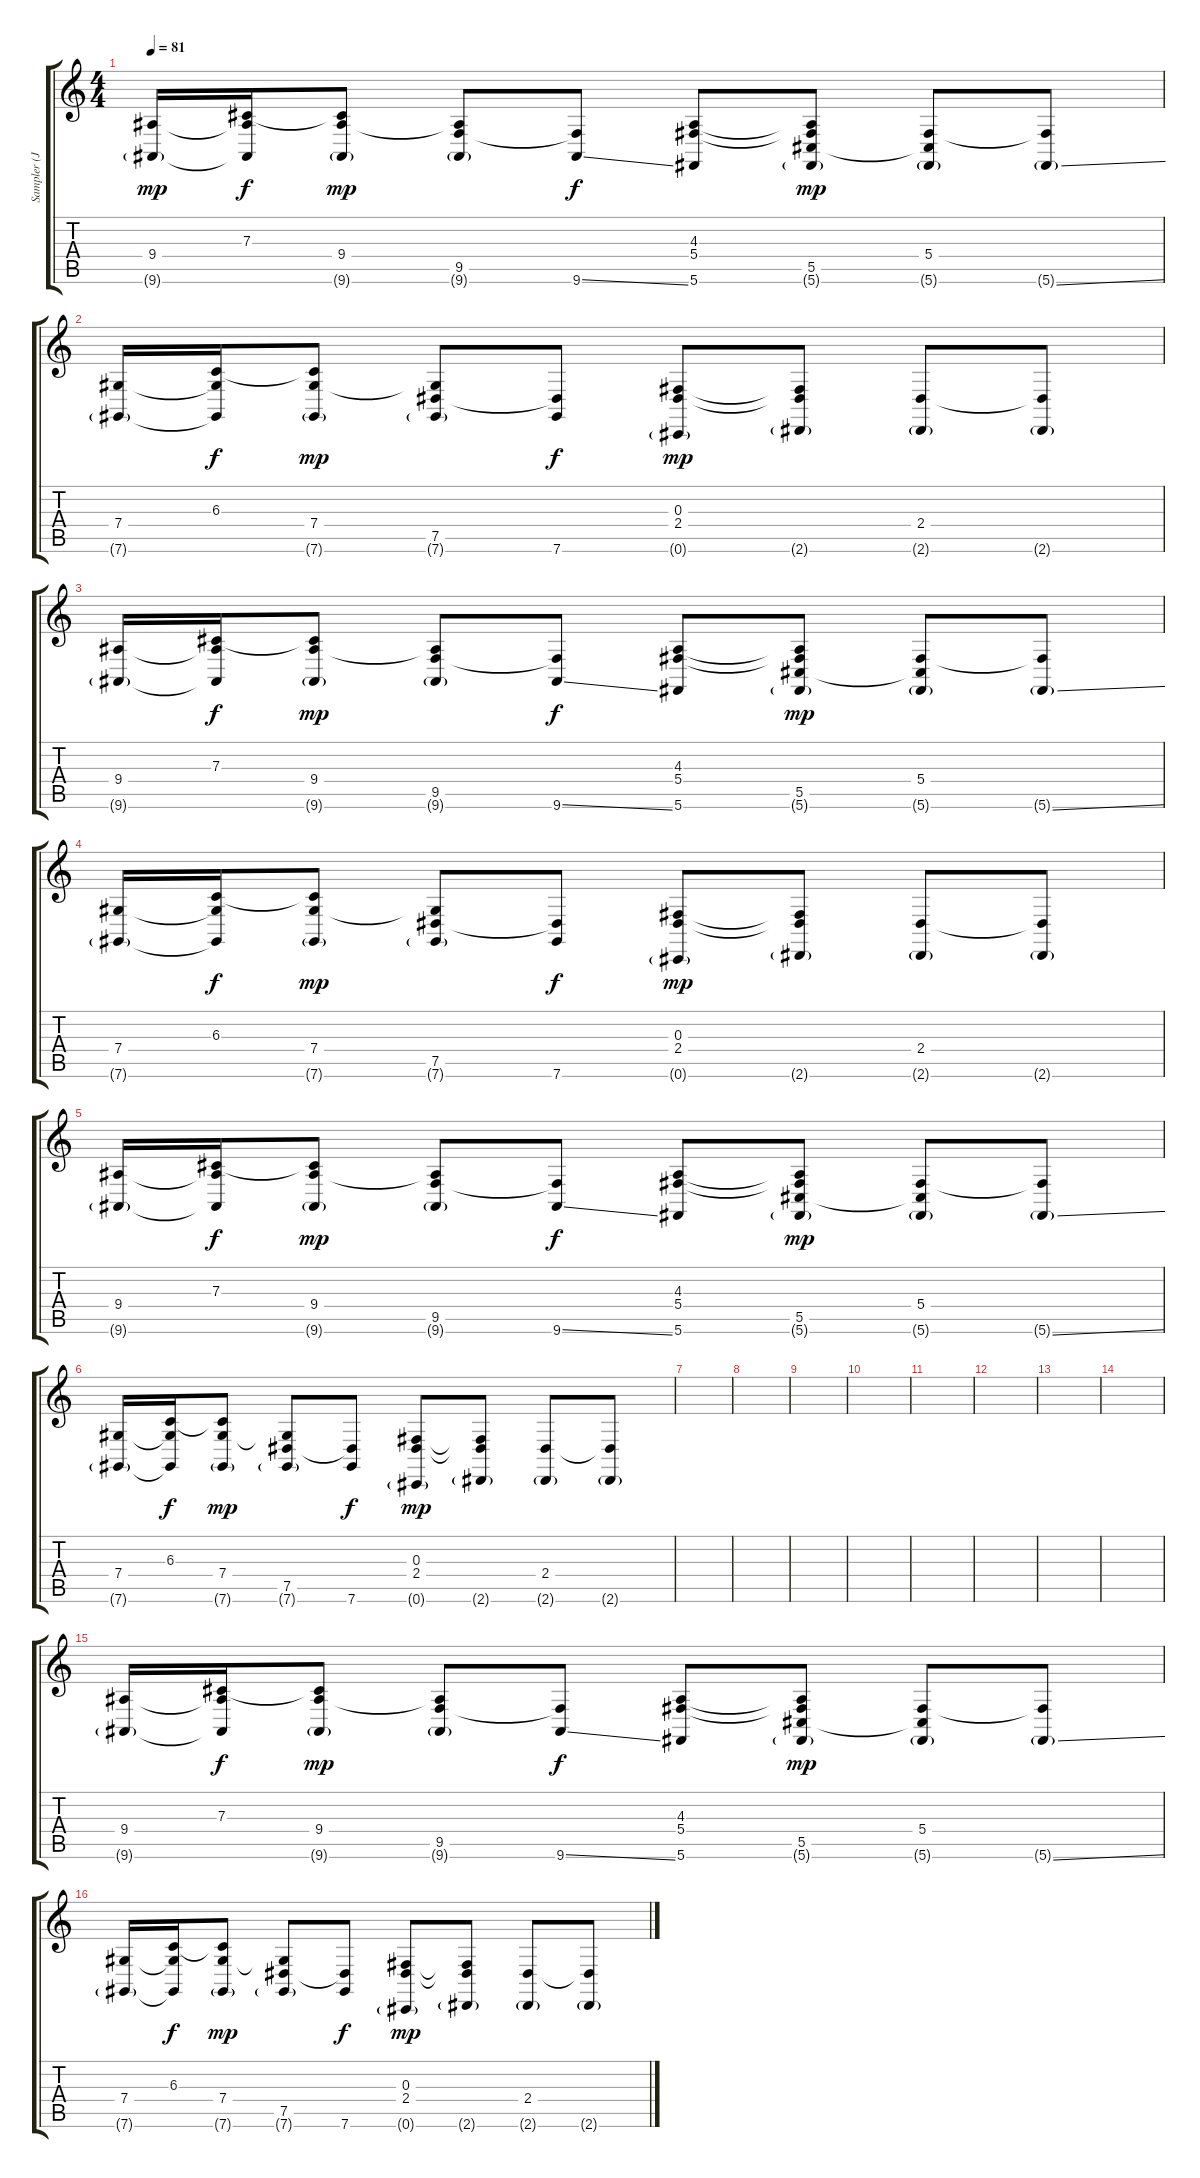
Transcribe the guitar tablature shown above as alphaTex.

\track ("Sampler (Joseph Hahn)" "Sampler (J") {instrument harpsichord}
\staff {score tabs}
\tuning (Eb4 Bb3 Gb3 Db3 Ab2 Db2) {hide}
\ts (4 4)
\tempo 81
\clef g2
\ks c
(9.4 9.6{g}).16{dy mp volume 11} (7.3 9.4{t} 9.6{t}).16{dy f} (7.3{t} 9.4 9.6{g}).8{dy mp} (9.4{t} 9.5 9.6{g}).8 (9.5{t} 9.6{ss}).8{dy f} (4.3 5.4 5.6).8 (4.3{t} 5.4{t} 5.5 5.6{g}).8{dy mp} (5.4 5.5{t} 5.6{g}).8 (5.4{t} 5.6{ss g}).8 |
(7.4 7.6{g}).16{volume 11} (6.3 7.4{t} 7.6{t}).16{dy f} (6.3{t} 7.4 7.6{g}).8{dy mp} (7.4{t} 7.5 7.6{g}).8 (7.5{t} 7.6).8{dy f} (0.3 2.4 0.6{g}).8{dy mp} (0.3{t} 2.4{t} 2.6{g}).8 (2.4 2.6{g}).8 (2.4{t} 2.6{g}).8 |
(9.4 9.6{g}).16{volume 11} (7.3 9.4{t} 9.6{t}).16{dy f} (7.3{t} 9.4 9.6{g}).8{dy mp} (9.4{t} 9.5 9.6{g}).8 (9.5{t} 9.6{ss}).8{dy f} (4.3 5.4 5.6).8 (4.3{t} 5.4{t} 5.5 5.6{g}).8{dy mp} (5.4 5.5{t} 5.6{g}).8 (5.4{t} 5.6{ss g}).8 |
(7.4 7.6{g}).16{volume 11} (6.3 7.4{t} 7.6{t}).16{dy f} (6.3{t} 7.4 7.6{g}).8{dy mp} (7.4{t} 7.5 7.6{g}).8 (7.5{t} 7.6).8{dy f} (0.3 2.4 0.6{g}).8{dy mp} (0.3{t} 2.4{t} 2.6{g}).8 (2.4 2.6{g}).8 (2.4{t} 2.6{g}).8 |
(9.4 9.6{g}).16{volume 11} (7.3 9.4{t} 9.6{t}).16{dy f} (7.3{t} 9.4 9.6{g}).8{dy mp} (9.4{t} 9.5 9.6{g}).8 (9.5{t} 9.6{ss}).8{dy f} (4.3 5.4 5.6).8 (4.3{t} 5.4{t} 5.5 5.6{g}).8{dy mp} (5.4 5.5{t} 5.6{g}).8 (5.4{t} 5.6{ss g}).8 |
(7.4 7.6{g}).16{volume 11} (6.3 7.4{t} 7.6{t}).16{dy f} (6.3{t} 7.4 7.6{g}).8{dy mp} (7.4{t} 7.5 7.6{g}).8 (7.5{t} 7.6).8{dy f} (0.3 2.4 0.6{g}).8{dy mp} (0.3{t} 2.4{t} 2.6{g}).8 (2.4 2.6{g}).8 (2.4{t} 2.6{g}).8 |
|
|
|
|
|
|
|
|
(9.4 9.6{g}).16{volume 11} (7.3 9.4{t} 9.6{t}).16{dy f} (7.3{t} 9.4 9.6{g}).8{dy mp} (9.4{t} 9.5 9.6{g}).8 (9.5{t} 9.6{ss}).8{dy f} (4.3 5.4 5.6).8 (4.3{t} 5.4{t} 5.5 5.6{g}).8{dy mp} (5.4 5.5{t} 5.6{g}).8 (5.4{t} 5.6{ss g}).8 |
(7.4 7.6{g}).16{volume 11} (6.3 7.4{t} 7.6{t}).16{dy f} (6.3{t} 7.4 7.6{g}).8{dy mp} (7.4{t} 7.5 7.6{g}).8 (7.5{t} 7.6).8{dy f} (0.3 2.4 0.6{g}).8{dy mp} (0.3{t} 2.4{t} 2.6{g}).8 (2.4 2.6{g}).8 (2.4{t} 2.6{g}).8
